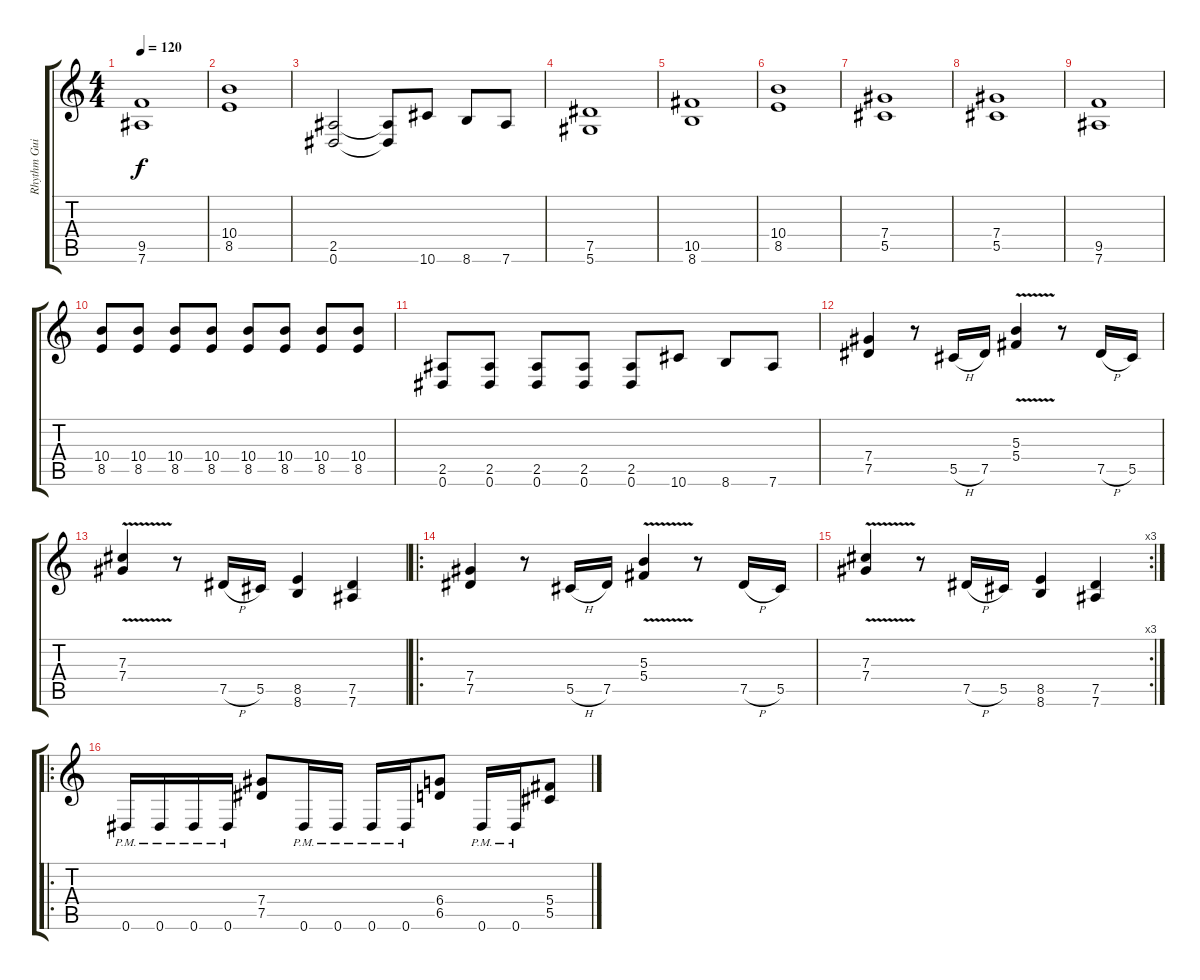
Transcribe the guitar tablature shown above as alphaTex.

\track ("Rhythm Guitar" "Rhythm Gui") {instrument distortionguitar}
\staff {score tabs}
\tuning (Eb4 Bb3 Gb3 Db3 Ab2 Eb2) {hide}
\ts (4 4)
\tempo 120
\clef g2
\ks c
(9.5 7.6).1{dy f} |
(10.4 8.5).1 |
(2.5 0.6).2 (2.5{t} 0.6{t}).8 10.6.8 8.6.8 7.6.8 |
(7.5 5.6).1 |
(10.5 8.6).1 |
(10.4 8.5).1 |
(7.4 5.5).1 |
(7.4 5.5).1 |
(9.5 7.6).1 |
(10.4 8.5).8 (10.4 8.5).8 (10.4 8.5).8 (10.4 8.5).8 (10.4 8.5).8 (10.4 8.5).8 (10.4 8.5).8 (10.4 8.5).8 |
(2.5 0.6).8 (2.5 0.6).8 (2.5 0.6).8 (2.5 0.6).8 (2.5 0.6).8 10.6.8 8.6.8 7.6.8 |
(7.4 7.5).4 r.8 5.5{h}.16 7.5.16 (5.3{v} 5.4{v}).4 r.8 7.5{h}.16 5.5.16 |
(7.3{v} 7.4{v}).4 r.8 7.5{h}.16 5.5.16 (8.5 8.6).4 (7.5 7.6).4 |
\ro
(7.4 7.5).4 r.8 5.5{h}.16 7.5.16 (5.3{v} 5.4{v}).4 r.8 7.5{h}.16 5.5.16 |
\rc 3
(7.3{v} 7.4{v}).4 r.8 7.5{h}.16 5.5.16 (8.5 8.6).4 (7.5 7.6).4 |
\ro
0.6{pm}.16 0.6{pm}.16 0.6{pm}.16 0.6{pm}.16 (7.4 7.5).8 0.6{pm}.16 0.6{pm}.16 0.6{pm}.16 0.6{pm}.16 (6.4 6.5).8 0.6{pm}.16 0.6{pm}.16 (5.4 5.5).8
